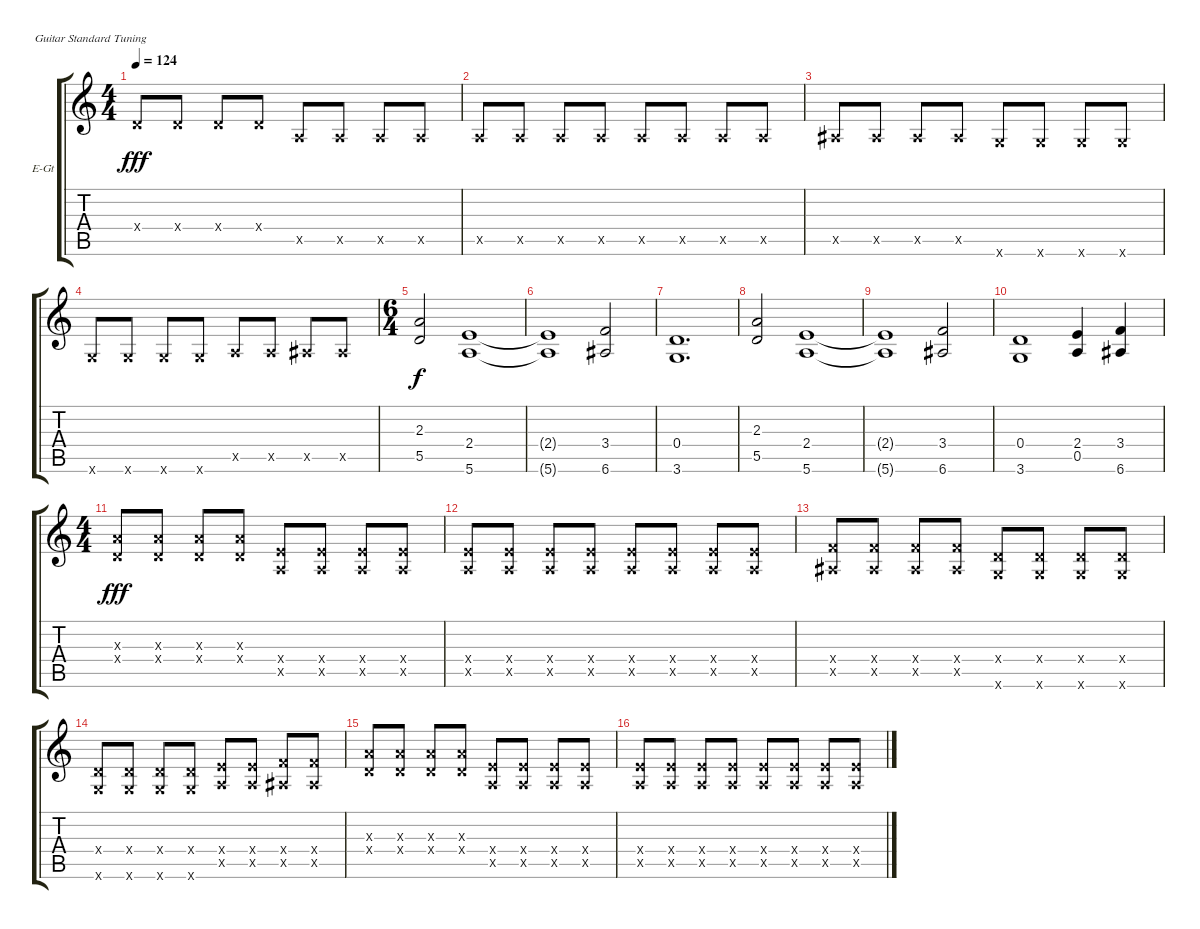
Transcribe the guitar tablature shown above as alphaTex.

\bracketExtendMode groupsimilarinstruments
\firstSystemTrackNameOrientation horizontal
\otherSystemsTrackNameOrientation horizontal
\track ("Electric Guitar 1" "E-Gt") {instrument distortionguitar}
\staff {score tabs}
\tuning (E4 B3 G3 D3 A2 E2)
\ts (4 4)
\tempo 124
\clef g2
\ks c
0.4{x}.8{dy fff} 0.4{x}.8 0.4{x}.8 0.4{x}.8 0.5{x}.8 0.5{x}.8 0.5{x}.8 0.5{x}.8 |
0.5{x}.8 0.5{x}.8 0.5{x}.8 0.5{x}.8 0.5{x}.8 0.5{x}.8 0.5{x}.8 0.5{x}.8 |
1.5{x}.8 1.5{x}.8 1.5{x}.8 1.5{x}.8 3.6{x}.8 3.6{x}.8 3.6{x}.8 3.6{x}.8 |
3.6{x}.8 3.6{x}.8 3.6{x}.8 3.6{x}.8 0.5{x}.8 0.5{x}.8 1.5{x}.8 1.5{x}.8 |
\ts (6 4)
(5.5 2.3).2{dy f} (5.6 2.4).1 |
(5.6{t} 2.4{t}).1 (6.6 3.4).2 |
(3.6 0.4).1{d} |
(5.5 2.3).2 (5.6 2.4).1 |
(5.6{t} 2.4{t}).1 (6.6 3.4).2 |
(3.6 0.4).1 (0.5 2.4).4 (6.6 3.4).4 |
\ts (4 4)
(0.4{x} 2.3{x}).8{dy fff} (0.4{x} 2.3{x}).8 (0.4{x} 2.3{x}).8 (0.4{x} 2.3{x}).8 (0.5{x} 2.4{x}).8 (0.5{x} 2.4{x}).8 (0.5{x} 2.4{x}).8 (0.5{x} 2.4{x}).8 |
(0.5{x} 2.4{x}).8 (0.5{x} 2.4{x}).8 (0.5{x} 2.4{x}).8 (0.5{x} 2.4{x}).8 (0.5{x} 2.4{x}).8 (0.5{x} 2.4{x}).8 (0.5{x} 2.4{x}).8 (0.5{x} 2.4{x}).8 |
(1.5{x} 3.4{x}).8 (1.5{x} 3.4{x}).8 (1.5{x} 3.4{x}).8 (1.5{x} 3.4{x}).8 (3.6{x} 0.4{x}).8 (3.6{x} 0.4{x}).8 (3.6{x} 0.4{x}).8 (3.6{x} 0.4{x}).8 |
(3.6{x} 0.4{x}).8 (3.6{x} 0.4{x}).8 (3.6{x} 0.4{x}).8 (3.6{x} 0.4{x}).8 (0.5{x} 2.4{x}).8 (0.5{x} 2.4{x}).8 (1.5{x} 3.4{x}).8 (1.5{x} 3.4{x}).8 |
(0.4{x} 2.3{x}).8 (0.4{x} 2.3{x}).8 (0.4{x} 2.3{x}).8 (0.4{x} 2.3{x}).8 (0.5{x} 2.4{x}).8 (0.5{x} 2.4{x}).8 (0.5{x} 2.4{x}).8 (0.5{x} 2.4{x}).8 |
(0.5{x} 2.4{x}).8 (0.5{x} 2.4{x}).8 (0.5{x} 2.4{x}).8 (0.5{x} 2.4{x}).8 (0.5{x} 2.4{x}).8 (0.5{x} 2.4{x}).8 (0.5{x} 2.4{x}).8 (0.5{x} 2.4{x}).8
